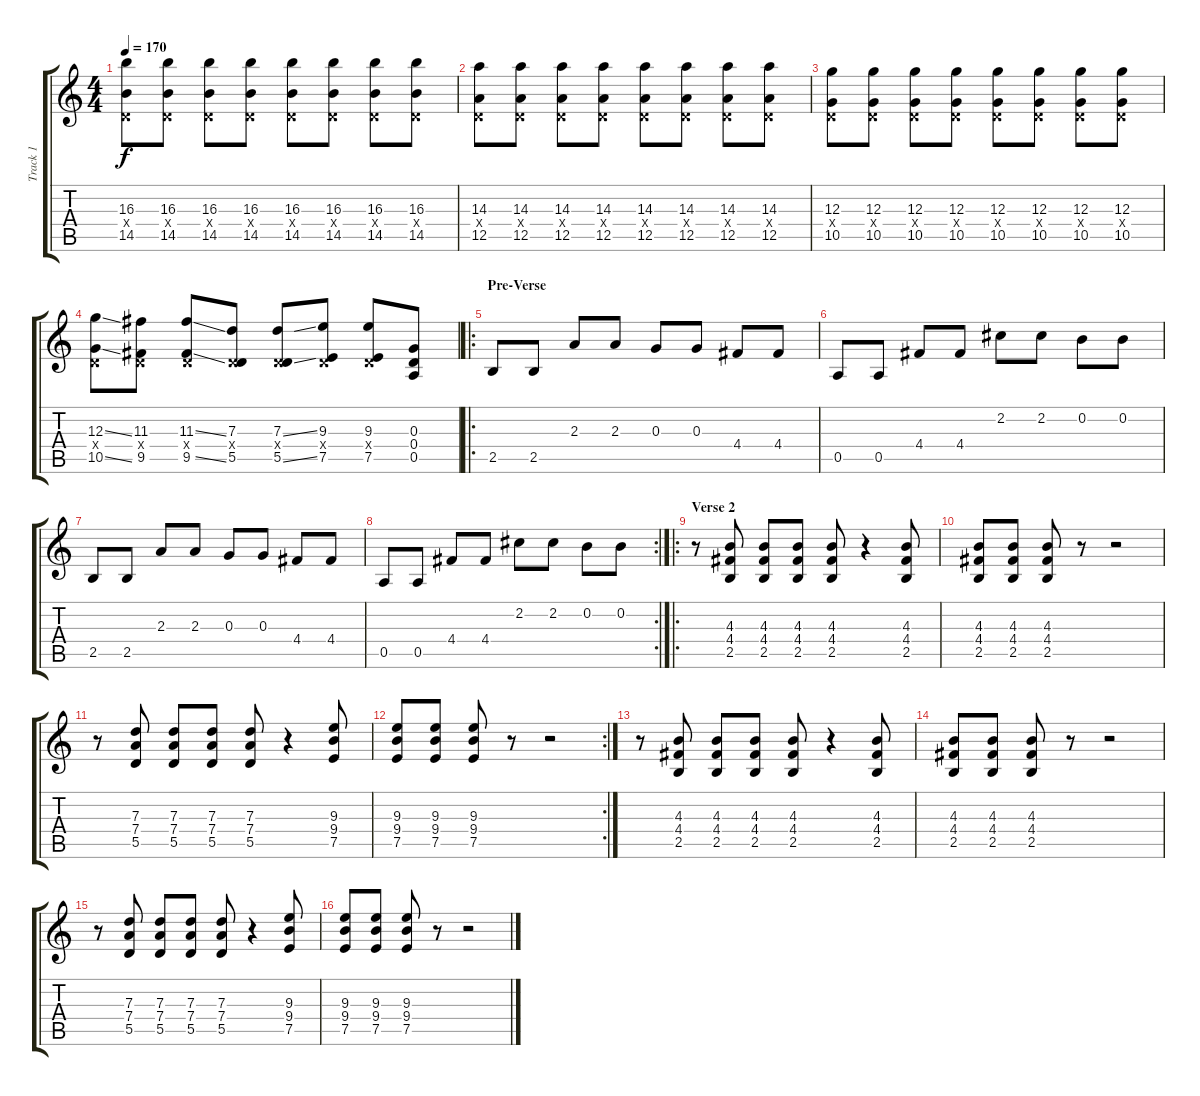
\track ("Track 1" "Track 1") {instrument overdrivenguitar}
\staff {score tabs}
\tuning (E4 B3 G3 D3 A2 E2) {hide}
\ts (4 4)
\tempo 170
\clef g2
\ks c
(16.3 0.4{x} 14.5).8{dy f instrument overdrivenguitar} (16.3 0.4{x} 14.5).8 (16.3 0.4{x} 14.5).8 (16.3 0.4{x} 14.5).8 (16.3 0.4{x} 14.5).8 (16.3 0.4{x} 14.5).8 (16.3 0.4{x} 14.5).8 (16.3 0.4{x} 14.5).8 |
(14.3 0.4{x} 12.5).8 (14.3 0.4{x} 12.5).8 (14.3 0.4{x} 12.5).8 (14.3 0.4{x} 12.5).8 (14.3 0.4{x} 12.5).8 (14.3 0.4{x} 12.5).8 (14.3 0.4{x} 12.5).8 (14.3 0.4{x} 12.5).8 |
(12.3 0.4{x} 10.5).8 (12.3 0.4{x} 10.5).8 (12.3 0.4{x} 10.5).8 (12.3 0.4{x} 10.5).8 (12.3 0.4{x} 10.5).8 (12.3 0.4{x} 10.5).8 (12.3 0.4{x} 10.5).8 (12.3 0.4{x} 10.5).8 |
(12.3{ss} 0.4{x} 10.5{ss}).8 (11.3 0.4{x} 9.5).8 (11.3{ss} 0.4{x} 9.5{ss}).8 (7.3 0.4{x} 5.5).8 (7.3{ss} 0.4{x} 5.5{ss}).8 (9.3 0.4{x} 7.5).8 (9.3 0.4{x} 7.5).8 (0.3 0.4 0.5).8 |
\ro
\section ("" "Pre-Verse")
2.5.8 2.5.8 2.3.8 2.3.8 0.3.8 0.3.8 4.4.8 4.4.8 |
0.5.8 0.5.8 4.4.8 4.4.8 2.2.8 2.2.8 0.2.8 0.2.8 |
2.5.8 2.5.8 2.3.8 2.3.8 0.3.8 0.3.8 4.4.8 4.4.8 |
\rc 2
0.5.8 0.5.8 4.4.8 4.4.8 2.2.8 2.2.8 0.2.8 0.2.8 |
\ro
\section ("" "Verse 2")
r.8{instrument distortionguitar} (4.3 4.4 2.5).8 (4.3 4.4 2.5).8 (4.3 4.4 2.5).8 (4.3 4.4 2.5).8 r.4 (4.3 4.4 2.5).8 |
(4.3 4.4 2.5).8 (4.3 4.4 2.5).8 (4.3 4.4 2.5).8 r.8 r.2 |
r.8 (7.3 7.4 5.5).8 (7.3 7.4 5.5).8 (7.3 7.4 5.5).8 (7.3 7.4 5.5).8 r.4 (9.3 9.4 7.5).8 |
\rc 2
(9.3 9.4 7.5).8 (9.3 9.4 7.5).8 (9.3 9.4 7.5).8 r.8 r.2 |
r.8{instrument distortionguitar} (4.3 4.4 2.5).8 (4.3 4.4 2.5).8 (4.3 4.4 2.5).8 (4.3 4.4 2.5).8 r.4 (4.3 4.4 2.5).8 |
(4.3 4.4 2.5).8 (4.3 4.4 2.5).8 (4.3 4.4 2.5).8 r.8 r.2 |
r.8 (7.3 7.4 5.5).8 (7.3 7.4 5.5).8 (7.3 7.4 5.5).8 (7.3 7.4 5.5).8 r.4 (9.3 9.4 7.5).8 |
(9.3 9.4 7.5).8 (9.3 9.4 7.5).8 (9.3 9.4 7.5).8 r.8 r.2
